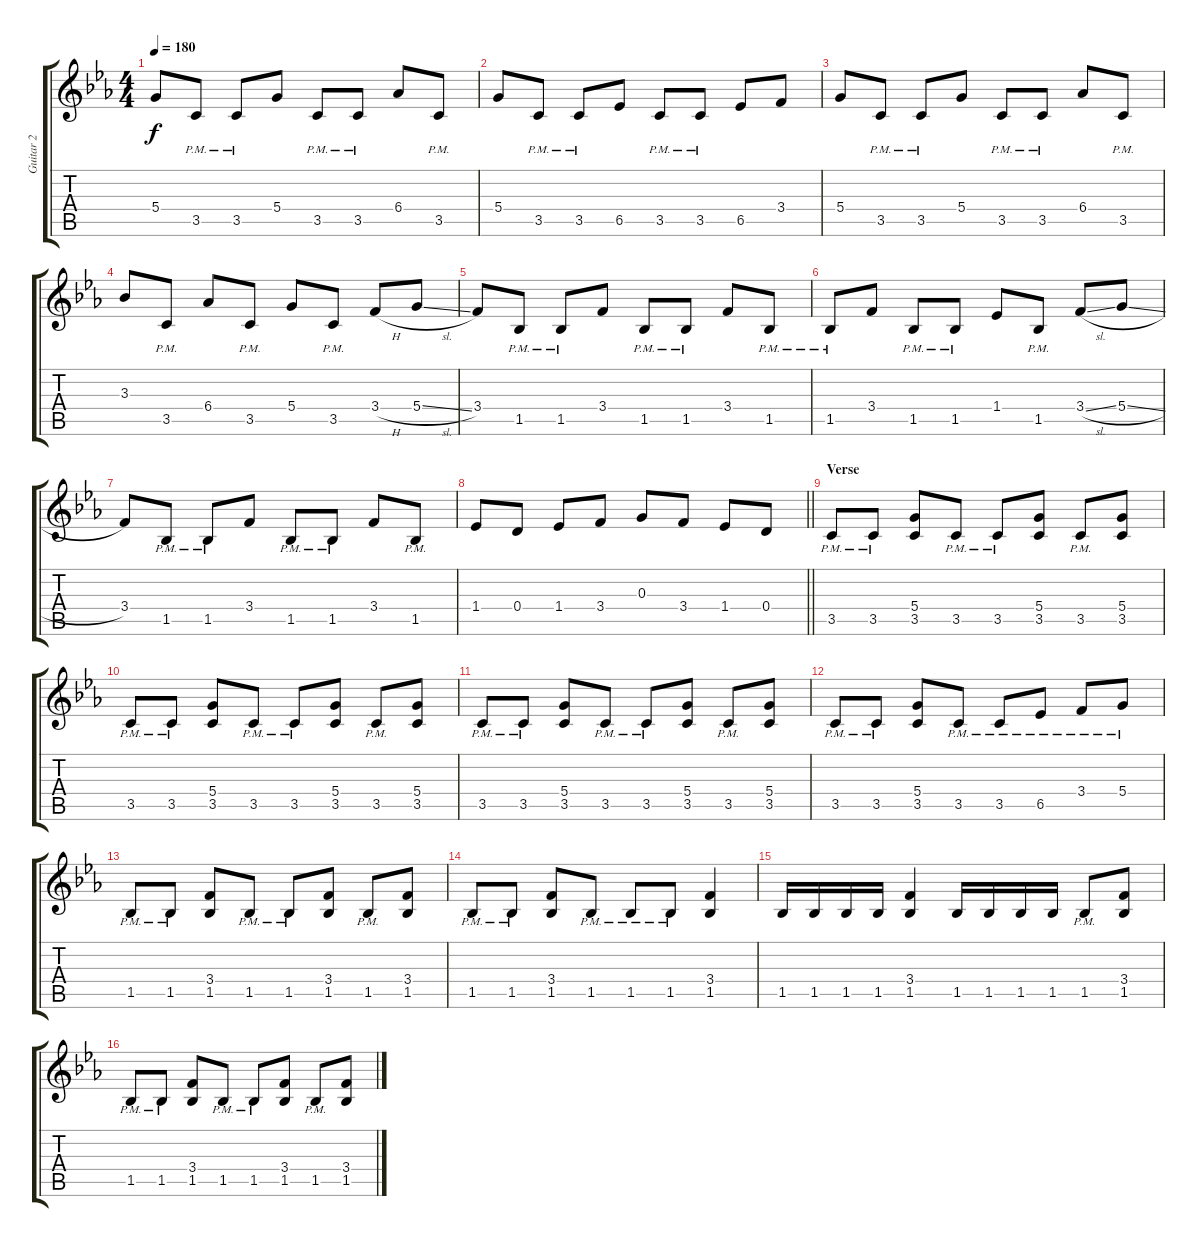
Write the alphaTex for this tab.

\track ("Guitar 2" "Guitar 2") {instrument distortionguitar}
\staff {score tabs}
\tuning (E4 B3 G3 D3 A2 E2) {hide}
\ts (4 4)
\tempo 180
\clef g2
\ks eb
5.4.8{dy f} 3.5{pm}.8 3.5{pm}.8 5.4.8 3.5{pm}.8 3.5{pm}.8 6.4.8 3.5{pm}.8 |
5.4.8 3.5{pm}.8 3.5{pm}.8 6.5.8 3.5{pm}.8 3.5{pm}.8 6.5.8 3.4.8 |
5.4.8 3.5{pm}.8 3.5{pm}.8 5.4.8 3.5{pm}.8 3.5{pm}.8 6.4.8 3.5{pm}.8 |
3.3.8 3.5{pm}.8 6.4.8 3.5{pm}.8 5.4.8 3.5{pm}.8 3.4{h}.8 5.4{sl}.8 |
3.4.8 1.5{pm}.8 1.5{pm}.8 3.4.8 1.5{pm}.8 1.5{pm}.8 3.4.8 1.5{pm}.8 |
1.5{pm}.8 3.4.8 1.5{pm}.8 1.5{pm}.8 1.4.8 1.5{pm}.8 3.4{sl}.8 5.4{sl}.8 |
3.4.8 1.5{pm}.8 1.5{pm}.8 3.4.8 1.5{pm}.8 1.5{pm}.8 3.4.8 1.5{pm}.8 |
\barLineRight lightlight
1.4.8 0.4.8 1.4.8 3.4.8 0.3.8 3.4.8 1.4.8 0.4.8 |
\section ("" "Verse")
3.5{pm}.8 3.5{pm}.8 (5.4 3.5).8 3.5{pm}.8 3.5{pm}.8 (5.4 3.5).8 3.5{pm}.8 (5.4 3.5).8 |
3.5{pm}.8 3.5{pm}.8 (5.4 3.5).8 3.5{pm}.8 3.5{pm}.8 (5.4 3.5).8 3.5{pm}.8 (5.4 3.5).8 |
3.5{pm}.8 3.5{pm}.8 (5.4 3.5).8 3.5{pm}.8 3.5{pm}.8 (5.4 3.5).8 3.5{pm}.8 (5.4 3.5).8 |
3.5{pm}.8 3.5{pm}.8 (5.4 3.5).8 3.5{pm}.8 3.5{pm}.8 6.5{pm}.8 3.4{pm}.8 5.4{pm}.8 |
1.5{pm}.8 1.5{pm}.8 (3.4 1.5).8 1.5{pm}.8 1.5{pm}.8 (3.4 1.5).8 1.5{pm}.8 (3.4 1.5).8 |
1.5{pm}.8 1.5{pm}.8 (3.4 1.5).8 1.5{pm}.8 1.5{pm}.8 1.5{pm}.8 (3.4 1.5).4 |
1.5.16 1.5.16 1.5.16 1.5.16 (3.4 1.5).4 1.5.16 1.5.16 1.5.16 1.5.16 1.5{pm}.8 (3.4 1.5).8 |
1.5{pm}.8 1.5{pm}.8 (3.4 1.5).8 1.5{pm}.8 1.5{pm}.8 (3.4 1.5).8 1.5{pm}.8 (3.4 1.5).8
